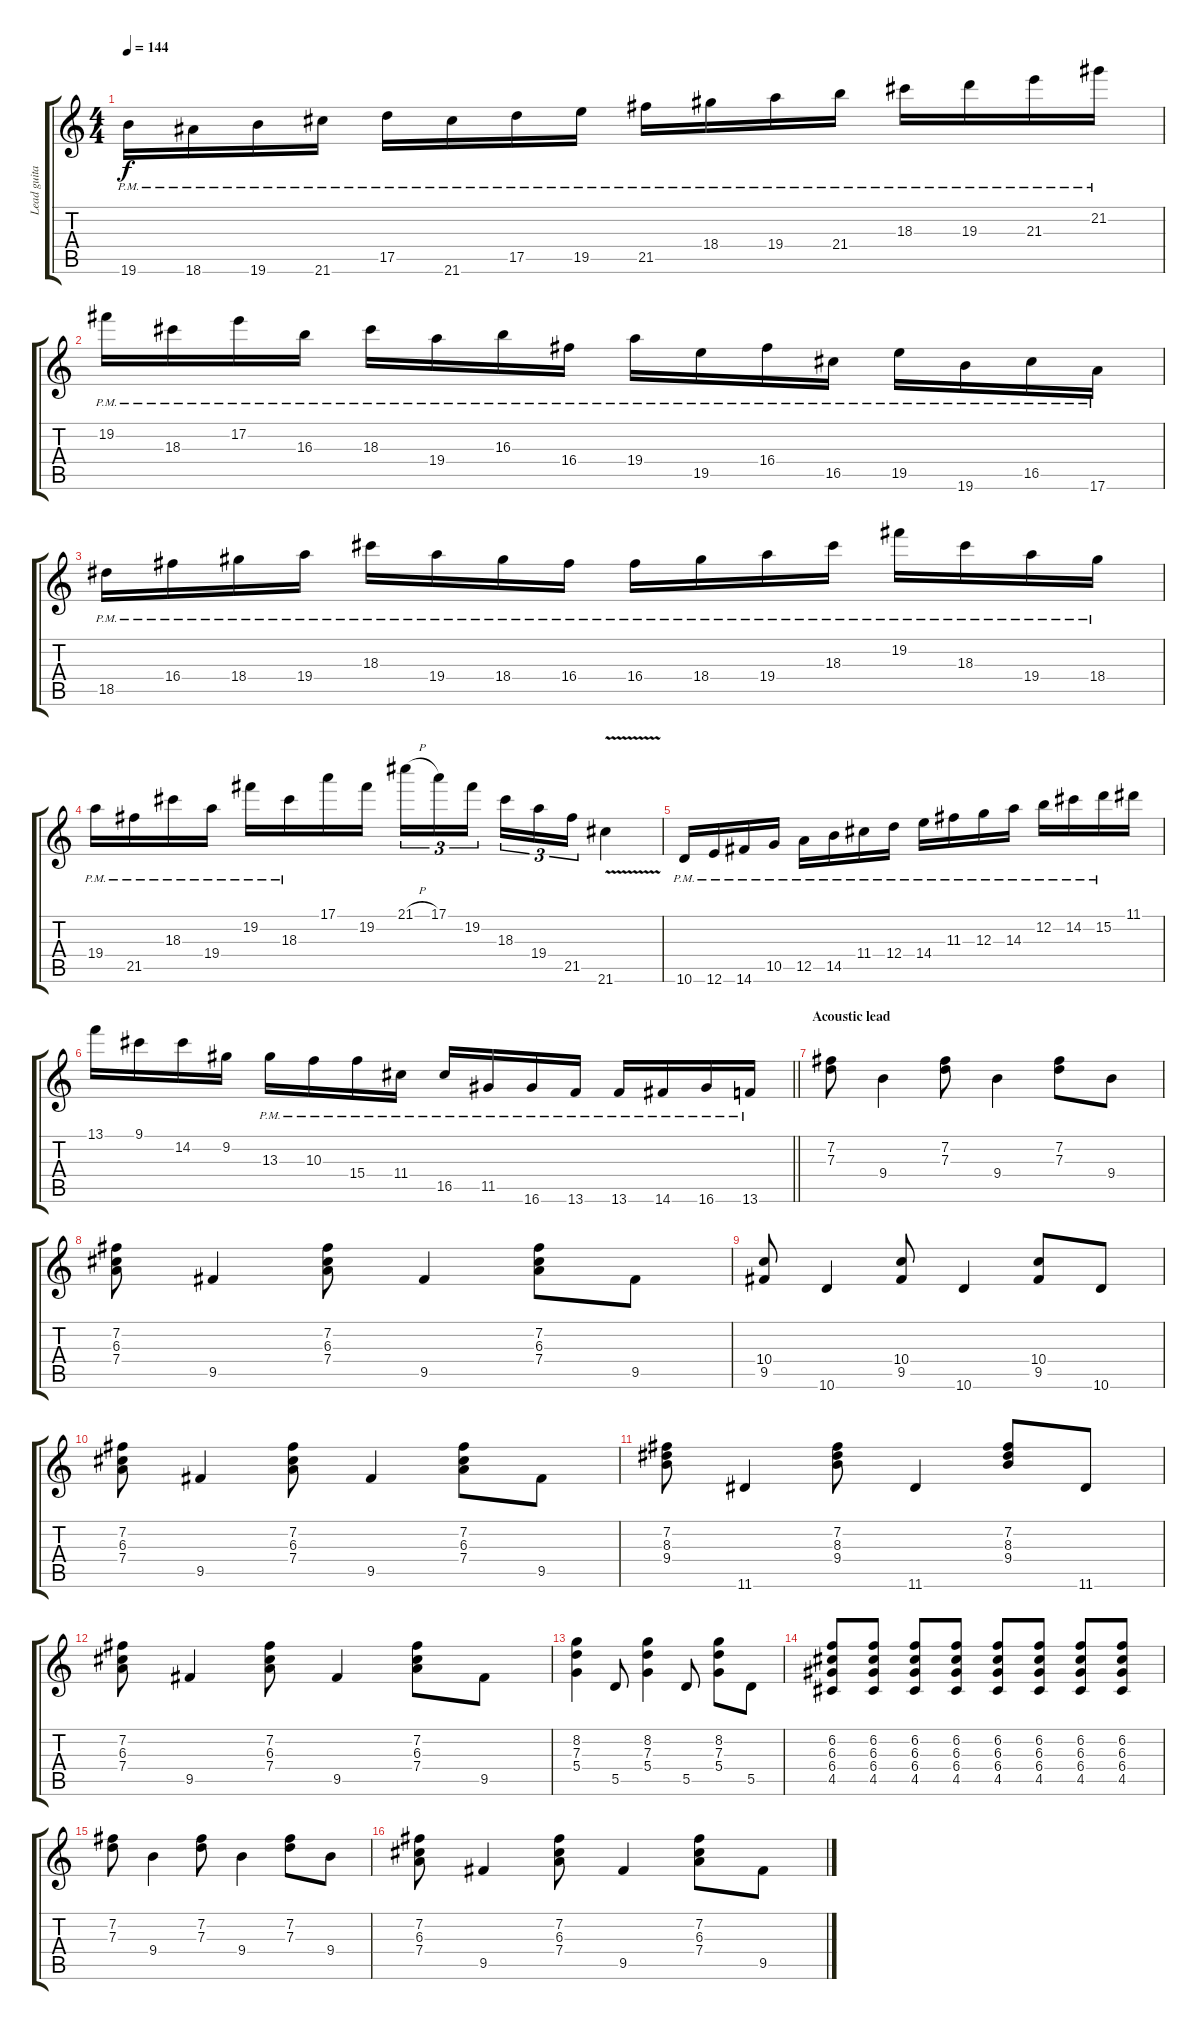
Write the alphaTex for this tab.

\track ("Lead guitar (humbucker)" "Lead guita") {instrument overdrivenguitar}
\staff {score tabs}
\tuning (E4 B3 G3 D3 A2 E2) {hide}
\ts (4 4)
\tempo 144
\clef g2
\ks c
19.6{pm}.16{dy f} 18.6{pm}.16 19.6{pm}.16 21.6{pm}.16 17.5{pm}.16 21.6{pm}.16 17.5{pm}.16 19.5{pm}.16 21.5{pm}.16 18.4{pm}.16 19.4{pm}.16 21.4{pm}.16 18.3{pm}.16 19.3{pm}.16 21.3{pm}.16 21.2{pm}.16 |
19.2{pm}.16 18.3{pm}.16 17.2{pm}.16 16.3{pm}.16 18.3{pm}.16 19.4{pm}.16 16.3{pm}.16 16.4{pm}.16 19.4{pm}.16 19.5{pm}.16 16.4{pm}.16 16.5{pm}.16 19.5{pm}.16 19.6{pm}.16 16.5{pm}.16 17.6{pm}.16 |
18.5{pm}.16 16.4{pm}.16 18.4{pm}.16 19.4{pm}.16 18.3{pm}.16 19.4{pm}.16 18.4{pm}.16 16.4{pm}.16 16.4{pm}.16 18.4{pm}.16 19.4{pm}.16 18.3{pm}.16 19.2{pm}.16 18.3{pm}.16 19.4{pm}.16 18.4{pm}.16 |
19.4{pm}.16 21.5{pm}.16 18.3{pm}.16 19.4{pm}.16 19.2{pm}.16 18.3{pm}.16 17.1.16 19.2.16 21.1{h}.16{tu (3 2)} 17.1.16{tu (3 2)} 19.2.16{tu (3 2) beam splitsecondary} 18.3.16{tu (3 2)} 19.4.16{tu (3 2)} 21.5.16{tu (3 2)} 21.6{v}.4 |
10.6{pm}.16 12.6{pm}.16 14.6{pm}.16 10.5{pm}.16 12.5{pm}.16 14.5{pm}.16 11.4{pm}.16 12.4{pm}.16 14.4{pm}.16 11.3{pm}.16 12.3{pm}.16 14.3{pm}.16 12.2{pm}.16 14.2{pm}.16 15.2{pm}.16 11.1.16 |
\barLineRight lightlight
13.1.16 9.1.16 14.2.16 9.2.16 13.3{pm}.16 10.3{pm}.16 15.4{pm}.16 11.4{pm}.16 16.5{pm}.16 11.5{pm}.16 16.6{pm}.16 13.6{pm}.16 13.6{pm}.16 14.6{pm}.16 16.6{pm}.16 13.6{pm}.16 |
\section ("" "Acoustic lead")
(7.2 7.3).8{volume 3 balance 14 instrument acousticguitarsteel} 9.4.4 (7.2 7.3).8 9.4.4 (7.2 7.3).8 9.4.8 |
(7.2 6.3 7.4).8 9.5.4 (7.2 6.3 7.4).8 9.5.4 (7.2 6.3 7.4).8 9.5.8 |
(10.4 9.5).8 10.6.4 (10.4 9.5).8 10.6.4 (10.4 9.5).8 10.6.8 |
(7.2 6.3 7.4).8 9.5.4 (7.2 6.3 7.4).8 9.5.4 (7.2 6.3 7.4).8 9.5.8 |
(7.2 8.3 9.4).8 11.6.4 (7.2 8.3 9.4).8 11.6.4 (7.2 8.3 9.4).8 11.6.8 |
(7.2 6.3 7.4).8 9.5.4 (7.2 6.3 7.4).8 9.5.4 (7.2 6.3 7.4).8 9.5.8 |
(8.2 7.3 5.4).4 5.5.8 (8.2 7.3 5.4).4 5.5.8 (8.2 7.3 5.4).8 5.5.8 |
(6.2 6.3 6.4 4.5).8 (6.2 6.3 6.4 4.5).8 (6.2 6.3 6.4 4.5).8 (6.2 6.3 6.4 4.5).8 (6.2 6.3 6.4 4.5).8 (6.2 6.3 6.4 4.5).8 (6.2 6.3 6.4 4.5).8 (6.2 6.3 6.4 4.5).8 |
(7.2 7.3).8 9.4.4 (7.2 7.3).8 9.4.4 (7.2 7.3).8 9.4.8 |
(7.2 6.3 7.4).8 9.5.4 (7.2 6.3 7.4).8 9.5.4 (7.2 6.3 7.4).8 9.5.8
